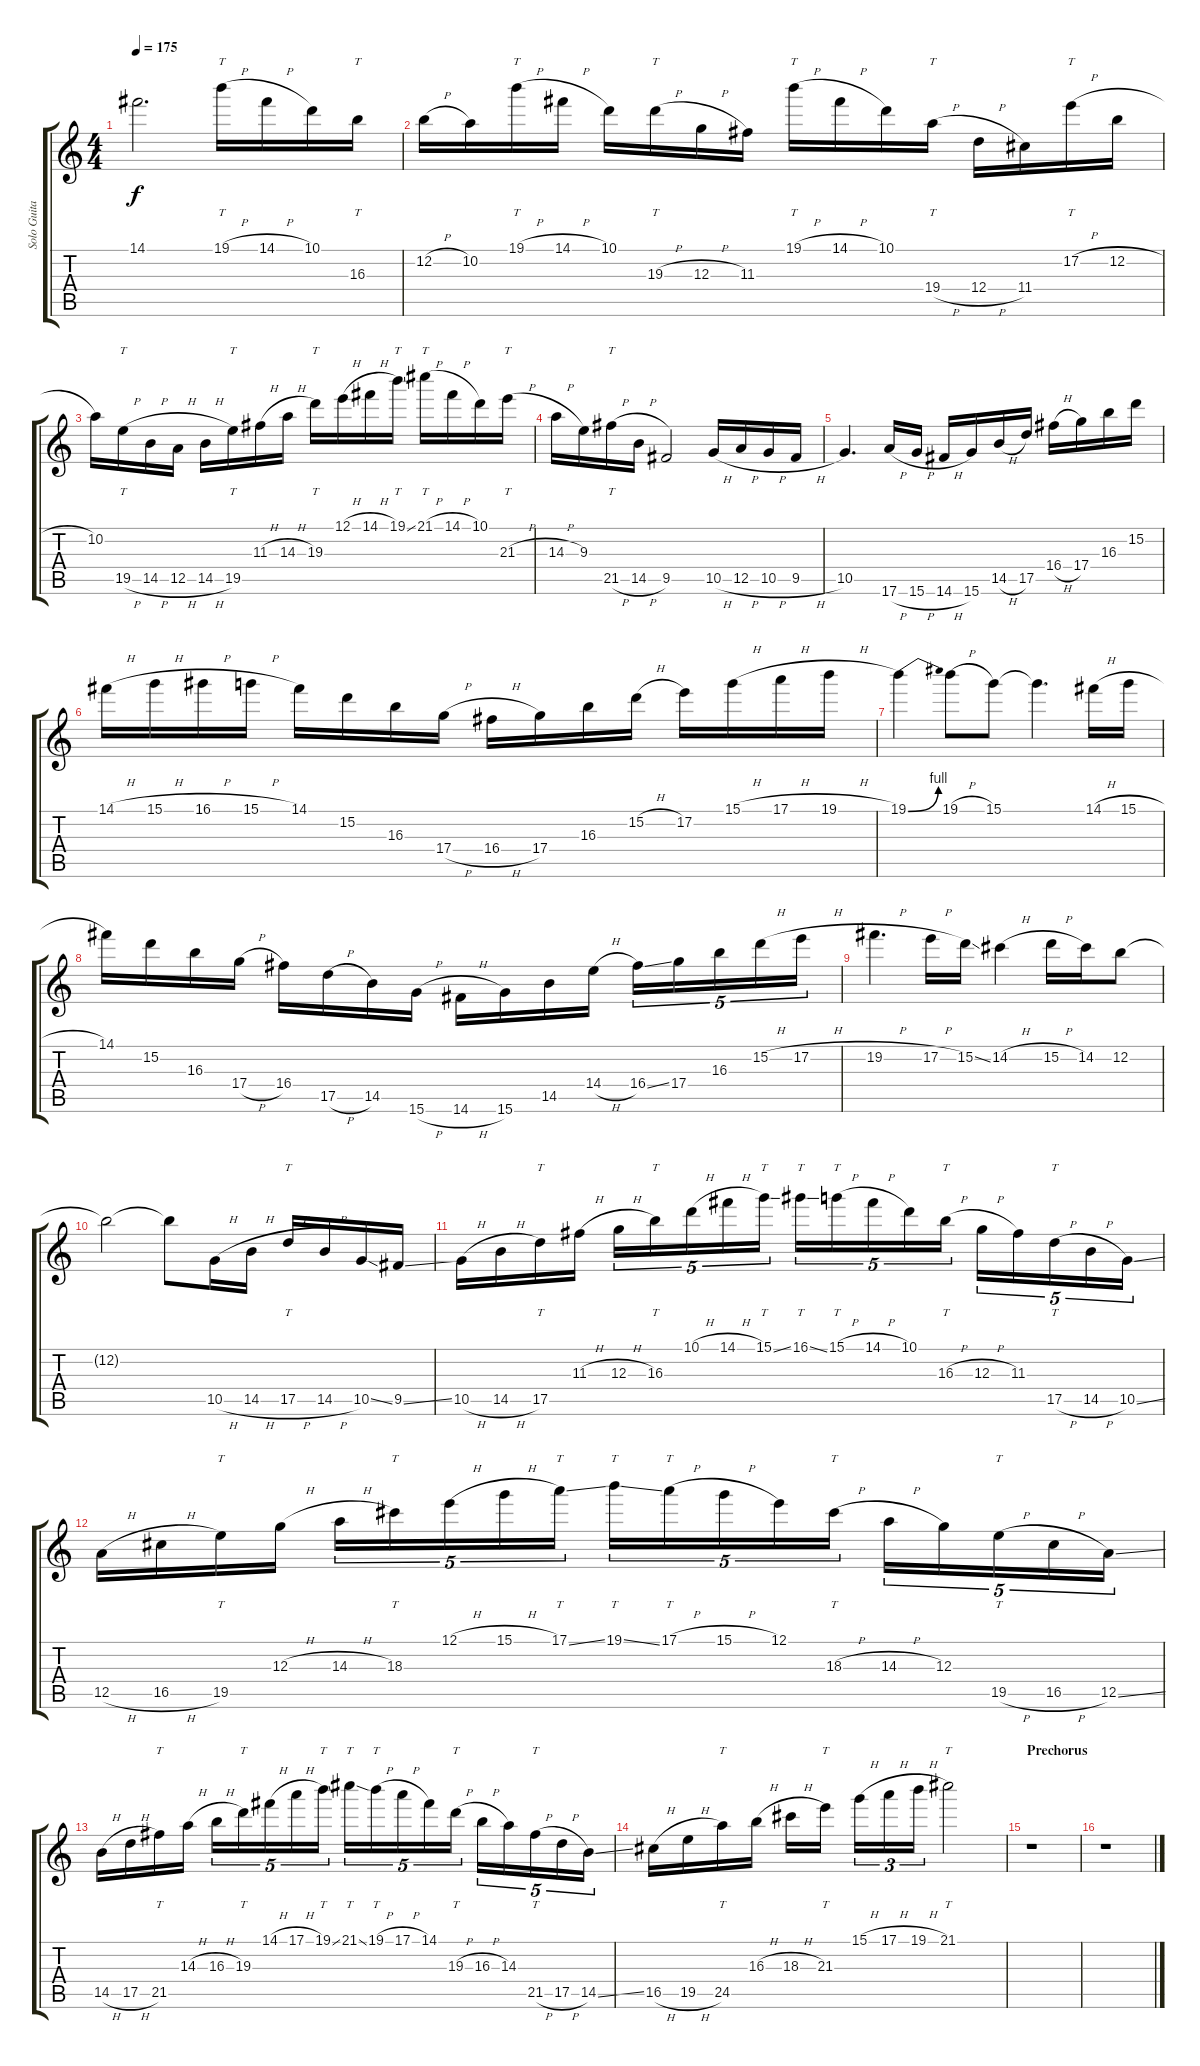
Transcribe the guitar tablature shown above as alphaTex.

\track ("Solo Guitar" "Solo Guita") {instrument distortionguitar}
\staff {score tabs}
\tuning (E4 B3 G3 D3 A2 E2) {hide}
\ts (4 4)
\tempo 175
\clef g2
\ks c
14.1{t}.2{d dy f} 19.1{h}.16{tt} 14.1{h}.16 10.1.16 16.3.16{tt} |
12.2{h}.16 10.2.16 19.1{h}.16{tt} 14.1{h}.16 10.1.16 19.3{h}.16{tt} 12.3{h}.16 11.3.16 19.1{h}.16{tt} 14.1{h}.16 10.1.16 19.4{h}.16{tt} 12.4{h}.16 11.4.16 17.2{h}.16{tt} 12.2{h}.16 |
10.2.16 19.5{h}.16{tt} 14.5{h}.16 12.5{h}.16 14.5{h}.16 19.5.16{tt} 11.3{h}.16 14.3{h}.16 19.3.16{tt} 12.1{h}.16 14.1{h}.16 19.1{ss}.16{tt} 21.1{h}.16{tt} 14.1{h}.16 10.1.16 21.3{h}.16{tt} |
14.3{h}.16 9.3.16 21.5{h}.16{tt} 14.5{h}.16 9.5.2 10.5{h}.16 12.5{h}.16 10.5{h}.16 9.5{h}.16 |
10.5.4{d} 17.6{h}.16 15.6{h}.16 14.6{h}.16 15.6.16 14.5{h}.16 17.5.16 16.4{h}.16 17.4.16 16.3.16 15.2.16 |
14.1{h}.16 15.1{h}.16 16.1{h}.16 15.1{h}.16 14.1.16 15.2.16 16.3.16 17.4{h}.16 16.4{h}.16 17.4.16 16.3.16 15.2{h}.16 17.2.16 15.1{h}.16 17.1{h}.16 19.1{h}.16 |
19.1{be (bend 0 0 60 4)}.4 19.1{h}.8 15.1.8 15.1{t}.4{d} 14.1{h}.16 15.1{h}.16 |
14.1.16 15.2.16 16.3.16 17.4{h}.16 16.4.16 17.5{h}.16 14.5.16 15.6{h}.16 14.6{h}.16 15.6.16 14.5.16 14.4{h}.16 16.4{ss}.16{tu (5 4)} 17.4.16{tu (5 4)} 16.3.16{tu (5 4)} 15.2{h}.16{tu (5 4)} 17.2{h}.16{tu (5 4)} |
19.2{h}.4{d} 17.2{h}.16 15.2{ss}.16 14.2{h}.4 15.2{h}.16 14.2.16 12.2.8 |
12.2{t}.2 12.2{t}.8 10.5{h}.16 14.5{h}.16 17.5{h}.16{tt} 14.5{h}.16 10.5{ss}.16 9.5{ss}.16 |
10.5{h}.16 14.5{h}.16 17.5.16{tt} 11.3{h}.16 12.3{h}.16{tu (5 4)} 16.3.16{tt tu (5 4)} 10.1{h}.16{tu (5 4)} 14.1{h}.16{tu (5 4)} 15.1{ss}.16{tt tu (5 4)} 16.1{ss}.16{tt tu (5 4)} 15.1{h}.16{tt tu (5 4)} 14.1{h}.16{tu (5 4)} 10.1.16{tu (5 4)} 16.3{h}.16{tt tu (5 4)} 12.3{h}.16{tu (5 4)} 11.3.16{tu (5 4)} 17.5{h}.16{tt tu (5 4)} 14.5{h}.16{tu (5 4)} 10.5{ss}.16{tu (5 4)} |
12.5{h}.16 16.5{h}.16 19.5.16{tt} 12.3{h}.16 14.3{h}.16{tu (5 4)} 18.3.16{tt tu (5 4)} 12.1{h}.16{tu (5 4)} 15.1{h}.16{tu (5 4)} 17.1{ss}.16{tt tu (5 4)} 19.1{ss}.16{tt tu (5 4)} 17.1{h}.16{tt tu (5 4)} 15.1{h}.16{tu (5 4)} 12.1.16{tu (5 4)} 18.3{h}.16{tt tu (5 4)} 14.3{h}.16{tu (5 4)} 12.3.16{tu (5 4)} 19.5{h}.16{tt tu (5 4)} 16.5{h}.16{tu (5 4)} 12.5{ss}.16{tu (5 4)} |
14.5{h}.16 17.5{h}.16 21.5.16{tt} 14.3{h}.16 16.3{h}.16{tu (5 4)} 19.3.16{tt tu (5 4)} 14.1{h}.16{tu (5 4)} 17.1{h}.16{tu (5 4)} 19.1{ss}.16{tt tu (5 4)} 21.1{ss}.16{tt tu (5 4)} 19.1{h}.16{tt tu (5 4)} 17.1{h}.16{tu (5 4)} 14.1.16{tu (5 4)} 19.3{h}.16{tt tu (5 4)} 16.3{h}.16{tu (5 4)} 14.3.16{tu (5 4)} 21.5{h}.16{tt tu (5 4)} 17.5{h}.16{tu (5 4)} 14.5{ss}.16{tu (5 4)} |
16.5{h}.16 19.5{h}.16 24.5.16{tt} 16.3{h}.16 18.3{h}.16 21.3.16{tt} 15.1{h}.16{tu (3 2)} 17.1{h}.16{tu (3 2)} 19.1{h}.16{tu (3 2)} 21.1.2{tt} |
\section ("" "Prechorus")
r.1 |
r.1
